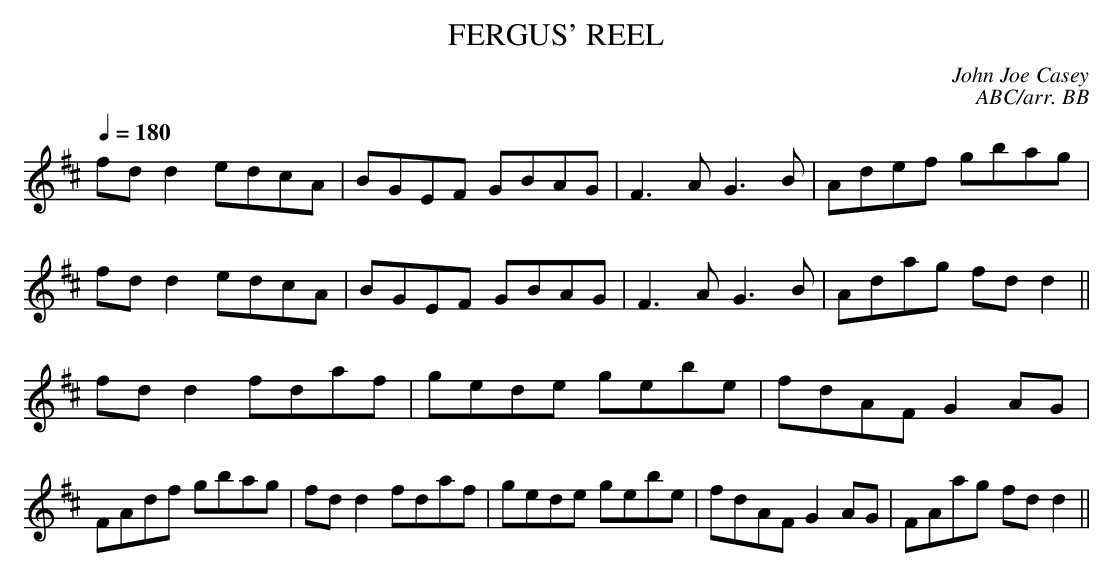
X:1
T:FERGUS' REEL\
C:John Joe Casey\
C:ABC/arr. BB\
Q:1/4=180\
M:4/4\
L:1/8\
K:D\
fdd2 edcA|BGEF GBAG|F3A G3B|Adef gbag|\
fdd2 edcA|BGEF GBAG|F3A G3B|Adag fdd2||\
fdd2 fdaf|gede gebe|fdAF G2AG|FAdf gbag|\
fdd2 fdaf|gede gebe|fdAF G2AG|FAag fdd2||\
\
\
